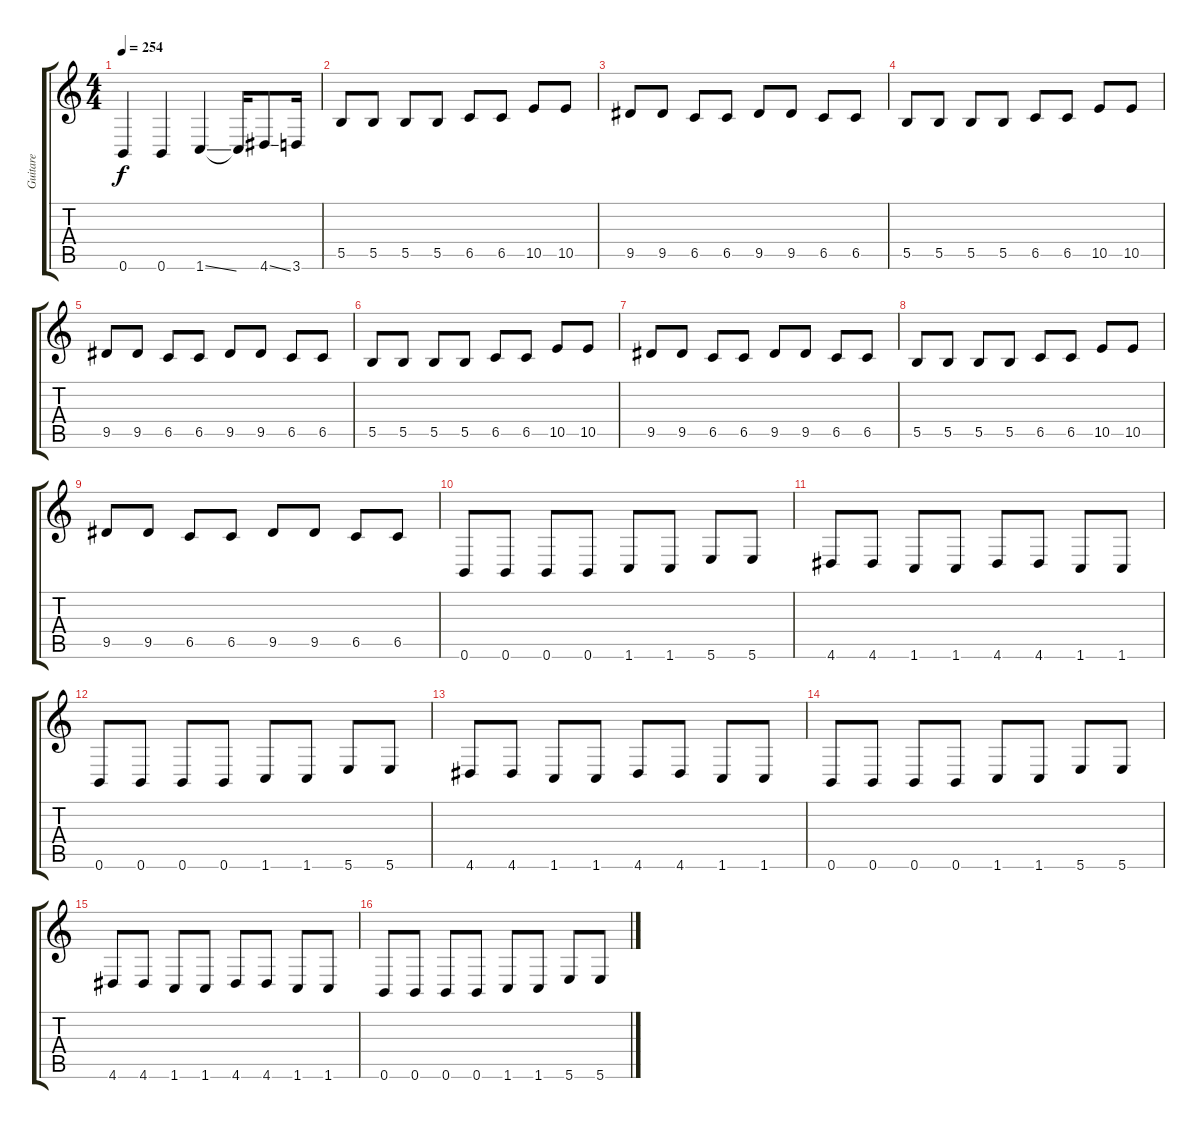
\track ("Guitare" "Guitare") {instrument distortionguitar}
\staff {score tabs}
\tuning (Db4 Ab3 E3 B2 Gb2 B1) {hide}
\ts (4 4)
\tempo 254
\clef g2
\ks c
0.6.4{dy f} 0.6.4 1.6{ss}.4 1.6{t}.16 4.6{ss}.8 3.6.16 |
\section ("" "")
5.5.8 5.5.8 5.5.8 5.5.8 6.5.8 6.5.8 10.5.8 10.5.8 |
9.5.8 9.5.8 6.5.8 6.5.8 9.5.8 9.5.8 6.5.8 6.5.8 |
5.5.8 5.5.8 5.5.8 5.5.8 6.5.8 6.5.8 10.5.8 10.5.8 |
9.5.8 9.5.8 6.5.8 6.5.8 9.5.8 9.5.8 6.5.8 6.5.8 |
5.5.8 5.5.8 5.5.8 5.5.8 6.5.8 6.5.8 10.5.8 10.5.8 |
9.5.8 9.5.8 6.5.8 6.5.8 9.5.8 9.5.8 6.5.8 6.5.8 |
5.5.8 5.5.8 5.5.8 5.5.8 6.5.8 6.5.8 10.5.8 10.5.8 |
9.5.8 9.5.8 6.5.8 6.5.8 9.5.8 9.5.8 6.5.8 6.5.8 |
0.6.8 0.6.8 0.6.8 0.6.8 1.6.8 1.6.8 5.6.8 5.6.8 |
4.6.8 4.6.8 1.6.8 1.6.8 4.6.8 4.6.8 1.6.8 1.6.8 |
0.6.8 0.6.8 0.6.8 0.6.8 1.6.8 1.6.8 5.6.8 5.6.8 |
4.6.8 4.6.8 1.6.8 1.6.8 4.6.8 4.6.8 1.6.8 1.6.8 |
0.6.8 0.6.8 0.6.8 0.6.8 1.6.8 1.6.8 5.6.8 5.6.8 |
4.6.8 4.6.8 1.6.8 1.6.8 4.6.8 4.6.8 1.6.8 1.6.8 |
0.6.8 0.6.8 0.6.8 0.6.8 1.6.8 1.6.8 5.6.8 5.6.8
